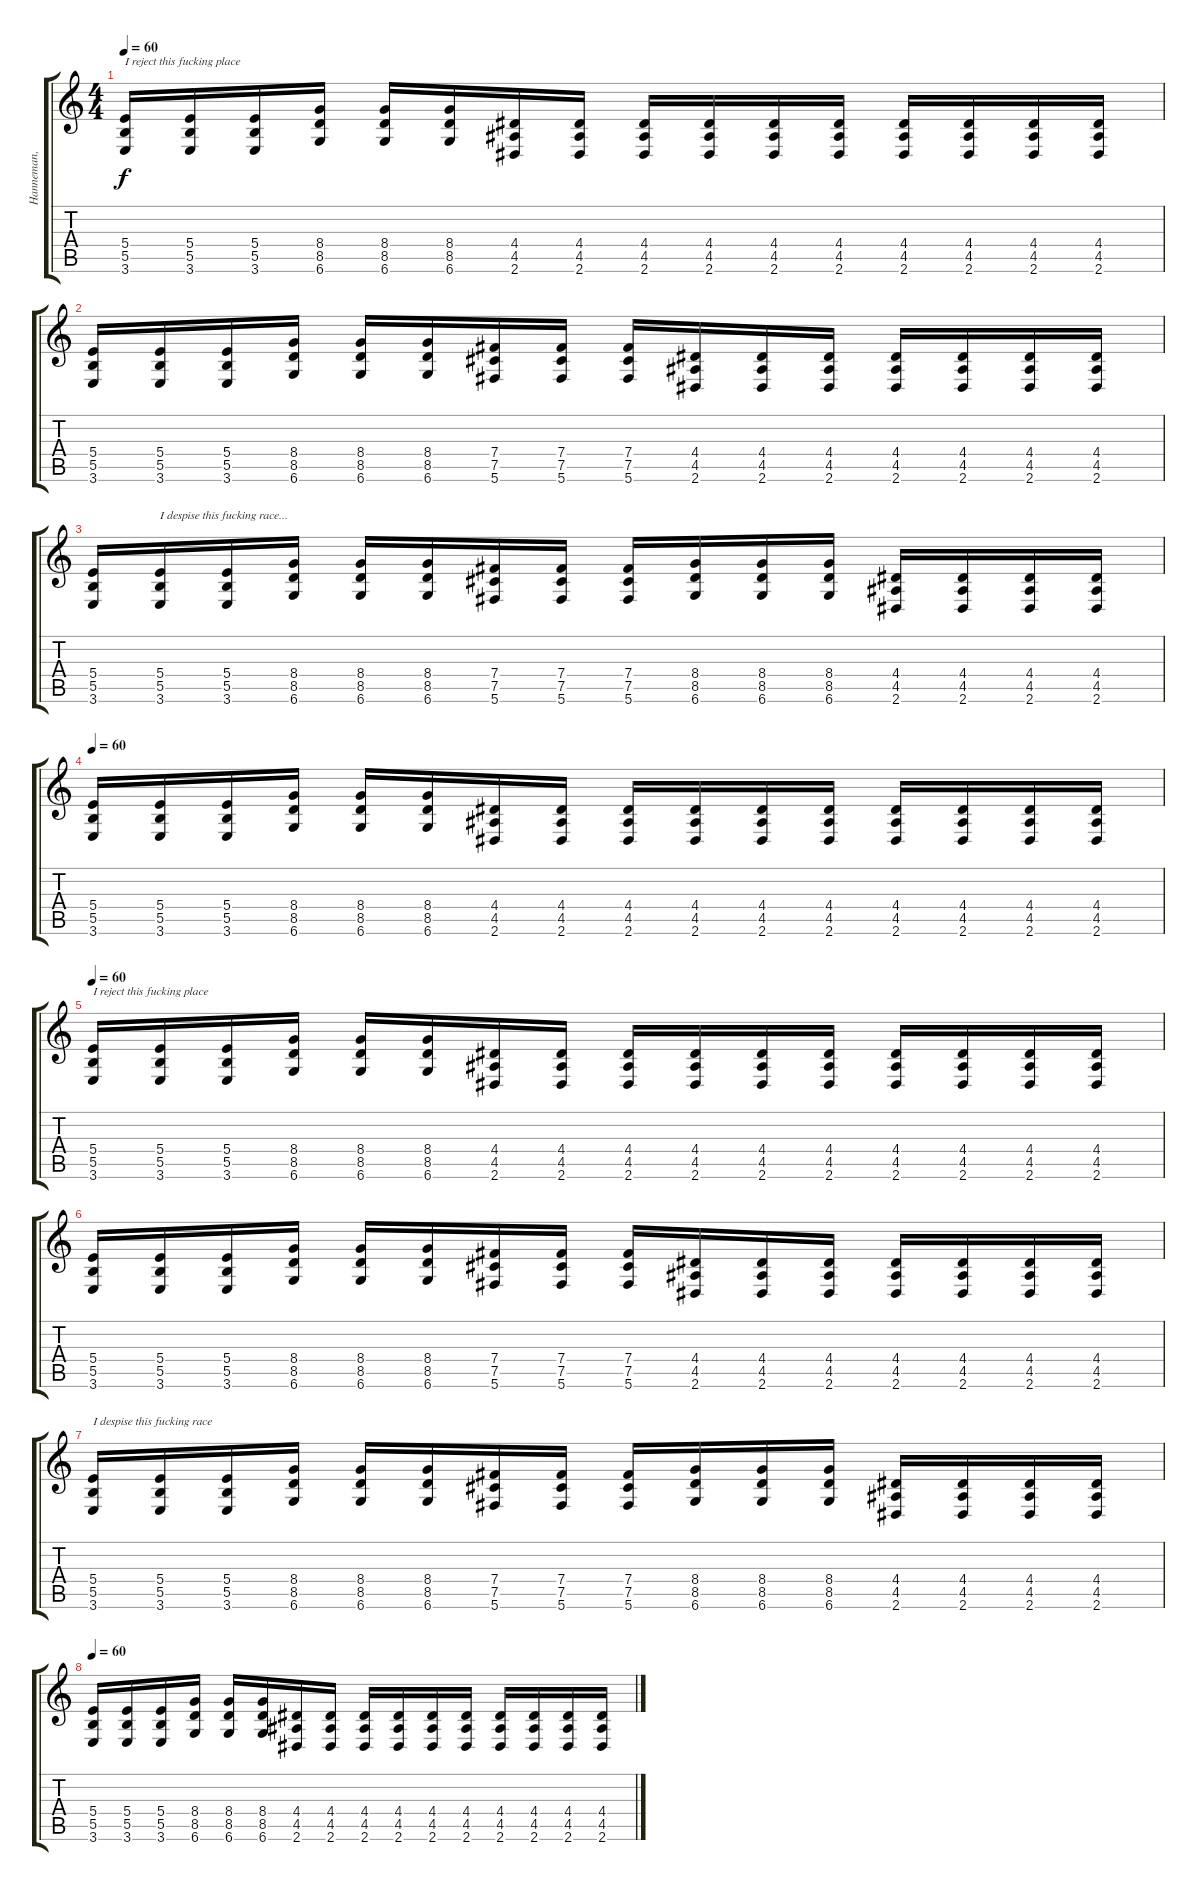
\track ("Hanneman, Jeff" "Hanneman, ") {instrument distortionguitar}
\staff {score tabs}
\tuning (Db4 Ab3 E3 B2 Gb2 Db2) {hide}
\ts (4 4)
\tempo 60
\clef g2
\ks c
(5.4 5.5 3.6).16{txt "I reject this fucking place" dy f volume 16 balance 8} (5.4 5.5 3.6).16 (5.4 5.5 3.6).16 (8.4 8.5 6.6).16 (8.4 8.5 6.6).16 (8.4 8.5 6.6).16 (4.4 4.5 2.6).16 (4.4 4.5 2.6).16 (4.4 4.5 2.6).16 (4.4 4.5 2.6).16 (4.4 4.5 2.6).16 (4.4 4.5 2.6).16 (4.4 4.5 2.6).16 (4.4 4.5 2.6).16 (4.4 4.5 2.6).16 (4.4 4.5 2.6).16 |
(5.4 5.5 3.6).16 (5.4 5.5 3.6).16 (5.4 5.5 3.6).16 (8.4 8.5 6.6).16 (8.4 8.5 6.6).16 (8.4 8.5 6.6).16 (7.4 7.5 5.6).16 (7.4 7.5 5.6).16 (7.4 7.5 5.6).16 (4.4 4.5 2.6).16 (4.4 4.5 2.6).16 (4.4 4.5 2.6).16 (4.4 4.5 2.6).16 (4.4 4.5 2.6).16 (4.4 4.5 2.6).16 (4.4 4.5 2.6).16 |
(5.4 5.5 3.6).16 (5.4 5.5 3.6).16{txt "I despise this fucking race..."} (5.4 5.5 3.6).16 (8.4 8.5 6.6).16 (8.4 8.5 6.6).16 (8.4 8.5 6.6).16 (7.4 7.5 5.6).16 (7.4 7.5 5.6).16 (7.4 7.5 5.6).16 (8.4 8.5 6.6).16 (8.4 8.5 6.6).16 (8.4 8.5 6.6).16 (4.4 4.5 2.6).16 (4.4 4.5 2.6).16 (4.4 4.5 2.6).16 (4.4 4.5 2.6).16 |
\tempo 60
(5.4 5.5 3.6).16{volume 16 balance 8} (5.4 5.5 3.6).16 (5.4 5.5 3.6).16 (8.4 8.5 6.6).16 (8.4 8.5 6.6).16 (8.4 8.5 6.6).16 (4.4 4.5 2.6).16 (4.4 4.5 2.6).16 (4.4 4.5 2.6).16 (4.4 4.5 2.6).16 (4.4 4.5 2.6).16 (4.4 4.5 2.6).16 (4.4 4.5 2.6).16 (4.4 4.5 2.6).16 (4.4 4.5 2.6).16 (4.4 4.5 2.6).16 |
\tempo 60
(5.4 5.5 3.6).16{txt "I reject this fucking place" volume 16 balance 8} (5.4 5.5 3.6).16 (5.4 5.5 3.6).16 (8.4 8.5 6.6).16 (8.4 8.5 6.6).16 (8.4 8.5 6.6).16 (4.4 4.5 2.6).16 (4.4 4.5 2.6).16 (4.4 4.5 2.6).16 (4.4 4.5 2.6).16 (4.4 4.5 2.6).16 (4.4 4.5 2.6).16 (4.4 4.5 2.6).16 (4.4 4.5 2.6).16 (4.4 4.5 2.6).16 (4.4 4.5 2.6).16 |
(5.4 5.5 3.6).16 (5.4 5.5 3.6).16 (5.4 5.5 3.6).16 (8.4 8.5 6.6).16 (8.4 8.5 6.6).16 (8.4 8.5 6.6).16 (7.4 7.5 5.6).16 (7.4 7.5 5.6).16 (7.4 7.5 5.6).16 (4.4 4.5 2.6).16 (4.4 4.5 2.6).16 (4.4 4.5 2.6).16 (4.4 4.5 2.6).16 (4.4 4.5 2.6).16 (4.4 4.5 2.6).16 (4.4 4.5 2.6).16 |
(5.4 5.5 3.6).16{txt "I despise this fucking race"} (5.4 5.5 3.6).16 (5.4 5.5 3.6).16 (8.4 8.5 6.6).16 (8.4 8.5 6.6).16 (8.4 8.5 6.6).16 (7.4 7.5 5.6).16 (7.4 7.5 5.6).16 (7.4 7.5 5.6).16 (8.4 8.5 6.6).16 (8.4 8.5 6.6).16 (8.4 8.5 6.6).16 (4.4 4.5 2.6).16 (4.4 4.5 2.6).16 (4.4 4.5 2.6).16 (4.4 4.5 2.6).16 |
\tempo 60
(5.4 5.5 3.6).16{volume 16 balance 8} (5.4 5.5 3.6).16 (5.4 5.5 3.6).16 (8.4 8.5 6.6).16 (8.4 8.5 6.6).16 (8.4 8.5 6.6).16 (4.4 4.5 2.6).16 (4.4 4.5 2.6).16 (4.4 4.5 2.6).16 (4.4 4.5 2.6).16 (4.4 4.5 2.6).16 (4.4 4.5 2.6).16 (4.4 4.5 2.6).16 (4.4 4.5 2.6).16 (4.4 4.5 2.6).16 (4.4 4.5 2.6).16
